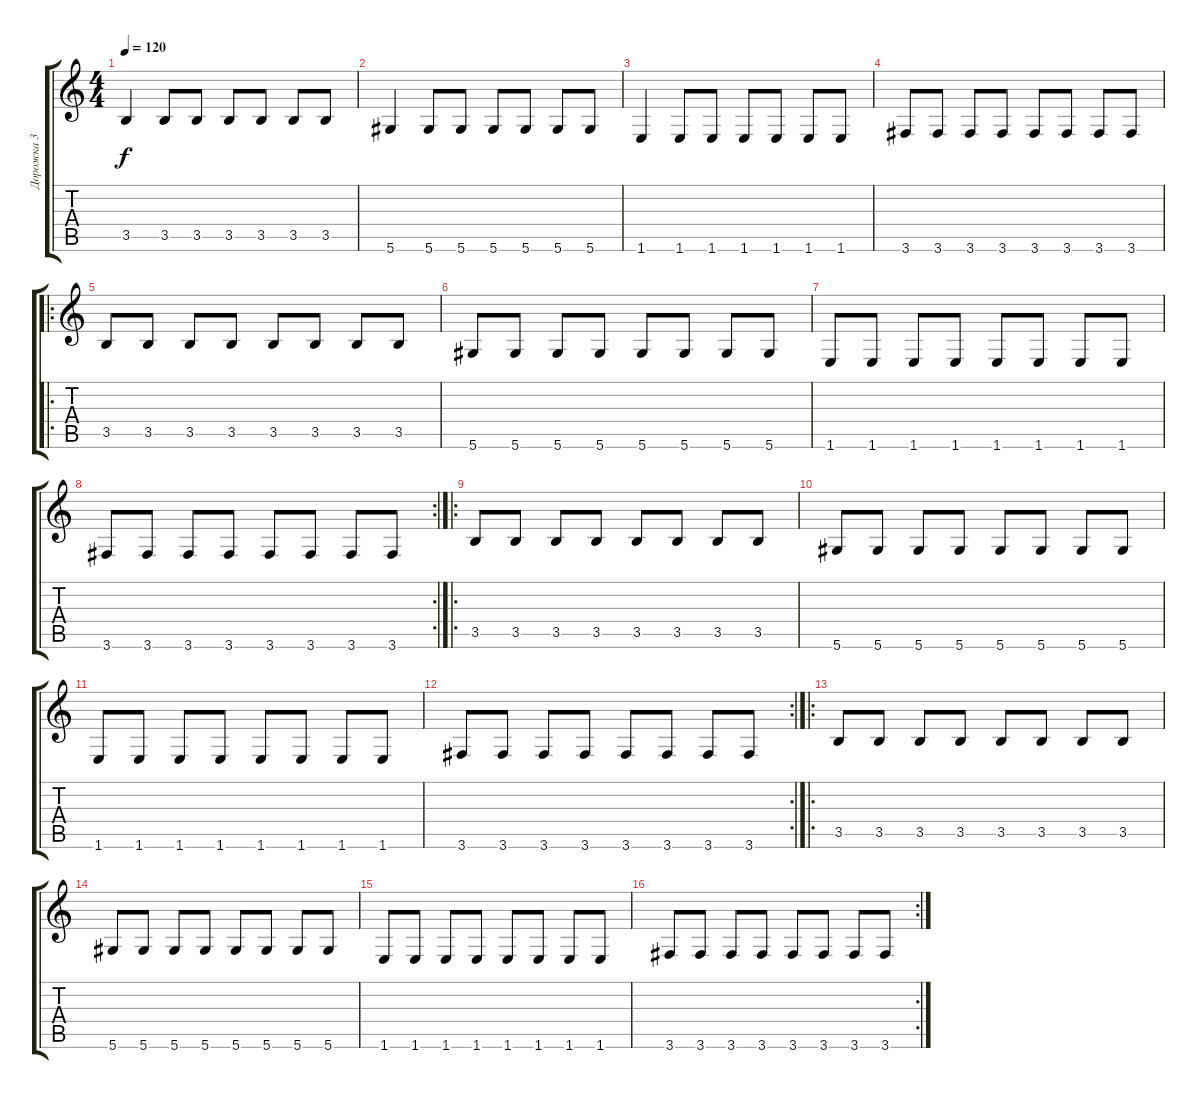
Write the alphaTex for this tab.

\track ("Дорожка 3" "Дорожка 3") {instrument electricbassfinger}
\staff {score tabs}
\tuning (Eb4 Bb3 Gb3 Db3 Ab2 Eb2) {hide}
\ts (4 4)
\tempo 120
\clef g2
\ks c
3.5.4{dy f} 3.5.8 3.5.8 3.5.8 3.5.8 3.5.8 3.5.8 |
5.6.4 5.6.8 5.6.8 5.6.8 5.6.8 5.6.8 5.6.8 |
1.6.4 1.6.8 1.6.8 1.6.8 1.6.8 1.6.8 1.6.8 |
3.6.8 3.6.8 3.6.8 3.6.8 3.6.8 3.6.8 3.6.8 3.6.8 |
\ro
3.5.8 3.5.8 3.5.8 3.5.8 3.5.8 3.5.8 3.5.8 3.5.8 |
5.6.8 5.6.8 5.6.8 5.6.8 5.6.8 5.6.8 5.6.8 5.6.8 |
1.6.8 1.6.8 1.6.8 1.6.8 1.6.8 1.6.8 1.6.8 1.6.8 |
\rc 2
3.6.8 3.6.8 3.6.8 3.6.8 3.6.8 3.6.8 3.6.8 3.6.8 |
\ro
3.5.8 3.5.8 3.5.8 3.5.8 3.5.8 3.5.8 3.5.8 3.5.8 |
5.6.8 5.6.8 5.6.8 5.6.8 5.6.8 5.6.8 5.6.8 5.6.8 |
1.6.8 1.6.8 1.6.8 1.6.8 1.6.8 1.6.8 1.6.8 1.6.8 |
\rc 2
3.6.8 3.6.8 3.6.8 3.6.8 3.6.8 3.6.8 3.6.8 3.6.8 |
\ro
3.5.8 3.5.8 3.5.8 3.5.8 3.5.8 3.5.8 3.5.8 3.5.8 |
5.6.8 5.6.8 5.6.8 5.6.8 5.6.8 5.6.8 5.6.8 5.6.8 |
1.6.8 1.6.8 1.6.8 1.6.8 1.6.8 1.6.8 1.6.8 1.6.8 |
\rc 2
3.6.8 3.6.8 3.6.8 3.6.8 3.6.8 3.6.8 3.6.8 3.6.8
